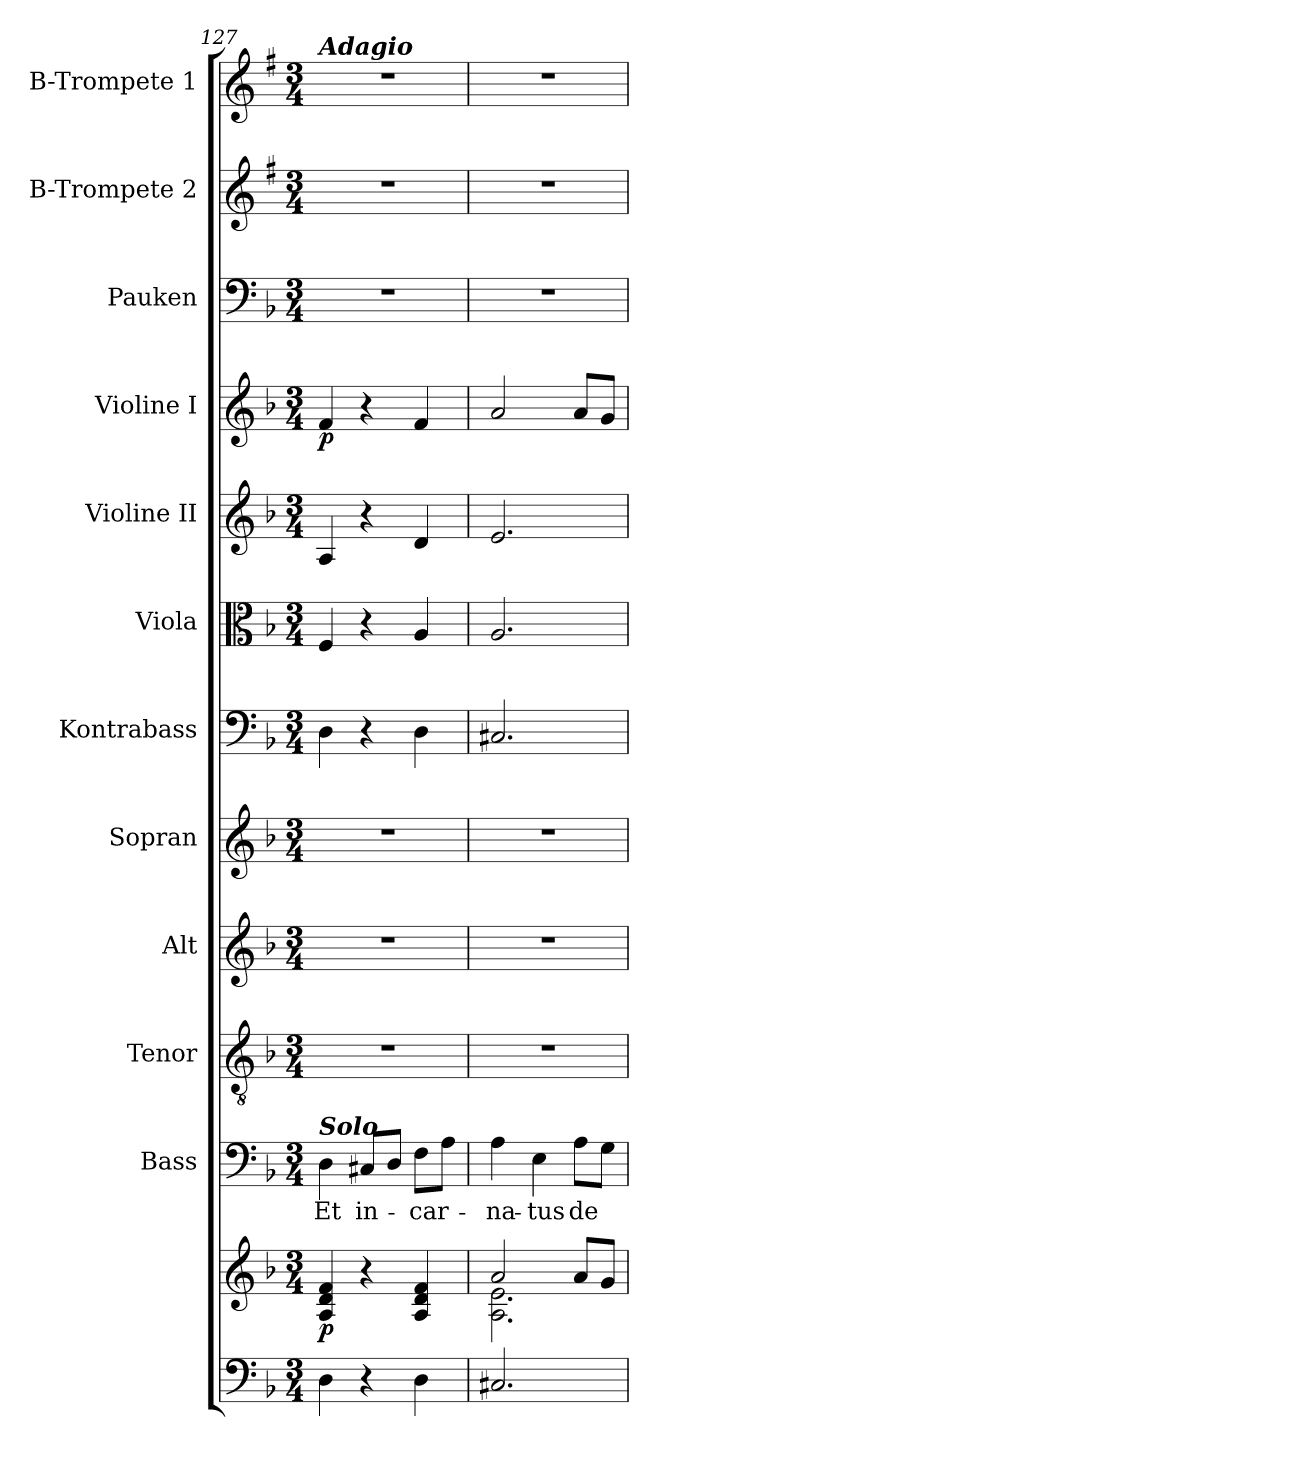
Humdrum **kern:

**kern	**kern	**dynam	**kern	**text	**kern	**kern	**kern	**kern	**kern	**kern	**kern	**dynam	**kern	**kern	**kern
*part12	*part12	*part12	*part11	*part11	*part10	*part9	*part8	*part7	*part6	*part5	*part4	*part4	*part3	*part2	*part1
*staff13	*staff12	*staff12/13	*staff11	*staff11	*staff10	*staff9	*staff8	*staff7	*staff6	*staff5	*staff4	*staff4	*staff3	*staff2	*staff1
*	*	*	*I"Bass	*	*I"Tenor	*I"Alt	*I"Sopran	*I"Kontrabass	*I"Viola	*I"Violine II	*I"Violine I	*	*I"Pauken	*I"B-Trompete 2	*I"B-Trompete 1
*	*	*	*I'B.	*	*I'T.	*I'A.	*I'S.	*I'Kb.	*I'Vla.	*I'Vl. II	*I'Vl. I	*	*I'Pk.	*I'B Trp. 2	*I'B Trp. 1
*clefF4	*clefG2	*	*clefF4	*	*clefGv2	*clefG2	*clefG2	*clefF4	*clefC3	*clefG2	*clefG2	*	*clefF4	*clefG2	*clefG2
*	*	*	*	*	*	*	*	*ITrd7c12	*	*	*	*	*	*ITrd1c2	*ITrd1c2
*k[b-]	*k[b-]	*	*k[b-]	*	*k[b-]	*k[b-]	*k[b-]	*k[b-]	*k[b-]	*k[b-]	*k[b-]	*	*k[b-]	*k[b-]	*k[b-]
*F:	*F:	*	*F:	*	*F:	*F:	*F:	*F:	*F:	*F:	*F:	*	*F:	*F:	*F:
*M3/4	*M3/4	*	*M3/4	*	*M3/4	*M3/4	*M3/4	*M3/4	*M3/4	*M3/4	*M3/4	*	*M3/4	*M3/4	*M3/4
=127	=127	=127	=127	=127	=127	=127	=127	=127	=127	=127	=127	=127	=127	=127	=127
!	!	!	!	!	!	!	!	!	!	!	!	!	!	!	!LO:TX:a:Bi:t=Adagio
!	!	!	!LO:TX:a:Bi:t=Solo	!	!	!	!	!	!	!	!	!	!	!	!
!	!	!LO:DY:b	!	!LO:LY:b	!	!	!	!	!	!	!	!LO:DY:b	!	!	!
4D\	4A/ 4d/ 4f/	p	4D\	Et	2.r	2.r	2.r	4DD\	4F/	4A/	4f/	p	2.r	2.r	2.r
!	!	!	!	!LO:LY:b	!	!	!	!	!	!	!	!	!	!	!
4r	4r	.	8C#X/L	in-	.	.	.	4r	4r	4r	4r	.	.	.	.
.	.	.	8D/J	.	.	.	.	.	.	.	.	.	.	.	.
!	!	!	!	!LO:LY:b	!	!	!	!	!	!	!	!	!	!	!
4D\	4A/ 4d/ 4f/	.	8F\L	-car-	.	.	.	4DD\	4A/	4d/	4f/	.	.	.	.
.	.	.	8A\J	.	.	.	.	.	.	.	.	.	.	.	.
=128	=128	=128	=128	=128	=128	=128	=128	=128	=128	=128	=128	=128	=128	=128	=128
*	*^	*	*	*	*	*	*	*	*	*	*	*	*	*	*
!	!	!	!	!	!LO:LY:b	!	!	!	!	!	!	!	!	!	!	!
2.C#X/	2a/	2.A\ 2.e\	.	4A\	-na-	2.r	2.r	2.r	2.CC#X/	2.A/	2.e/	2a/	.	2.r	2.r	2.r
!	!	!	!	!	!LO:LY:b	!	!	!	!	!	!	!	!	!	!	!
.	.	.	.	4E\	-tus	.	.	.	.	.	.	.	.	.	.	.
!	!	!	!	!	!LO:LY:b	!	!	!	!	!	!	!	!	!	!	!
.	8a/L	.	.	8A\L	de	.	.	.	.	.	.	8a/L	.	.	.	.
.	8g/J	.	.	8G\J	.	.	.	.	.	.	.	8g/J	.	.	.	.
*	*v	*v	*	*	*	*	*	*	*	*	*	*	*	*	*	*
=	=	=	=	=	=	=	=	=	=	=	=	=	=	=	=
*-	*-	*-	*-	*-	*-	*-	*-	*-	*-	*-	*-	*-	*-	*-	*-
